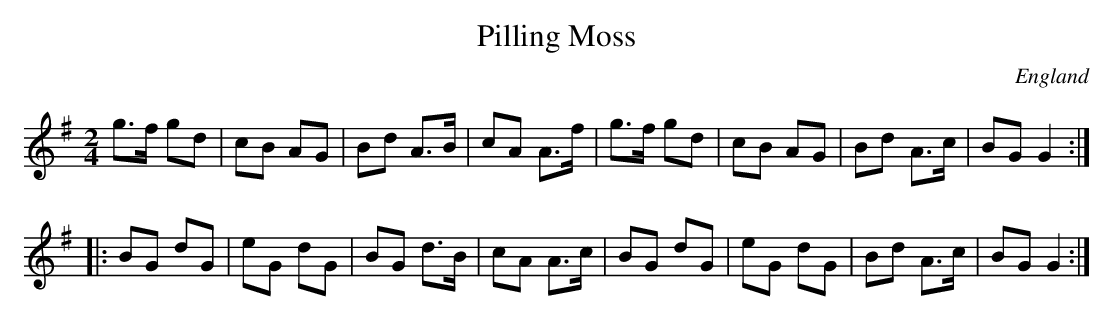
X:1
T:Pilling Moss
L:1/8
M:2/4
O:England
K:G major
g>f gd | cB AG | Bd A>B | cA A>f | \
g>f gd | cB AG | Bd A>c | BG G2 :|
|:BG dG | eG dG | BG d>B | cA A>c |\
BG dG | eG dG | Bd A>c | BG G2 :|
